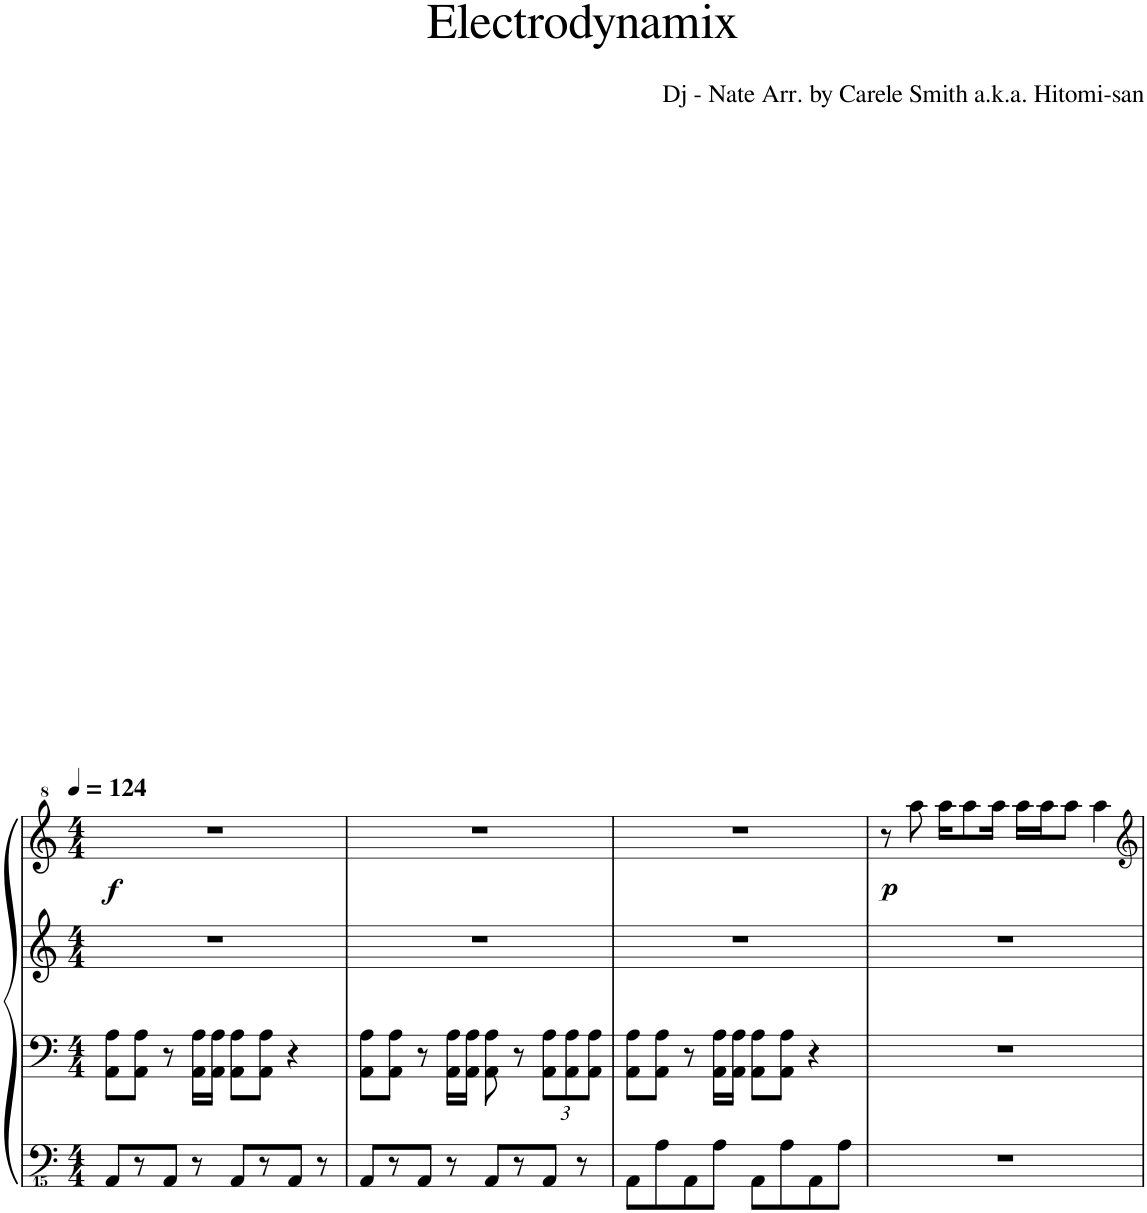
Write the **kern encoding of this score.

**kern	**kern	**kern	**kern	**dynam
*part1	*part1	*part1	*part1	*part1
*staff4	*staff3	*staff2	*staff1	*staff1/2/3/4
*I"ピアノ	*	*	*	*
*clefFvv4	*clefF4	*clefG2	*clefG^2	*
*k[]	*k[]	*k[]	*k[]	*
*M4/4	*M4/4	*M4/4	*M4/4	*
*MM124	*MM124	*MM124	*MM124	*
=1	=1	=1	=1	=1
!	!	!	!	!LO:DY:b
8AAAA/L	8AA\ 8A\L	1r	1r	f
8r	8AA\ 8A\J	.	.	.
8AAAA/J	8r	.	.	.
8r	16AA\ 16A\LL	.	.	.
.	16AA\ 16A\JJ	.	.	.
8AAAA/L	8AA\ 8A\L	.	.	.
8r	8AA\ 8A\J	.	.	.
8AAAA/J	4r	.	.	.
8r	.	.	.	.
=2	=2	=2	=2	=2
8AAAA/L	8AA\ 8A\L	1r	1r	.
8r	8AA\ 8A\J	.	.	.
8AAAA/J	8r	.	.	.
8r	16AA\ 16A\LL	.	.	.
.	16AA\ 16A\JJ	.	.	.
8AAAA/L	8AA\ 8A\	.	.	.
8r	8r	.	.	.
*	*Xbrackettup	*	*	*
8AAAA/J	12AA\ 12A\L	.	.	.
.	12AA\ 12A\	.	.	.
8r	.	.	.	.
.	12AA\ 12A\J	.	.	.
=3	=3	=3	=3	=3
8AAAA\L	8AA\ 8A\L	1r	1r	.
8AAA\	8AA\ 8A\J	.	.	.
8AAAA\	8r	.	.	.
8AAA\J	16AA\ 16A\LL	.	.	.
.	16AA\ 16A\JJ	.	.	.
8AAAA\L	8AA\ 8A\L	.	.	.
8AAA\	8AA\ 8A\J	.	.	.
8AAAA\	4r	.	.	.
8AAA\J	.	.	.	.
=4	=4	=4	=4	=4
!	!	!	!	!LO:DY:b
1r	1r	1r	8r	p
.	.	.	8aaa\	.
.	.	.	16aaa\KL	.
.	.	.	8aaa\	.
.	.	.	16aaa\Jk	.
.	.	.	16aaa\LL	.
.	.	.	16aaa\J	.
.	.	.	8aaa\J	.
.	.	.	4aaa\	.
=	=	=	=	=
*-	*-	*-	*-	*-
